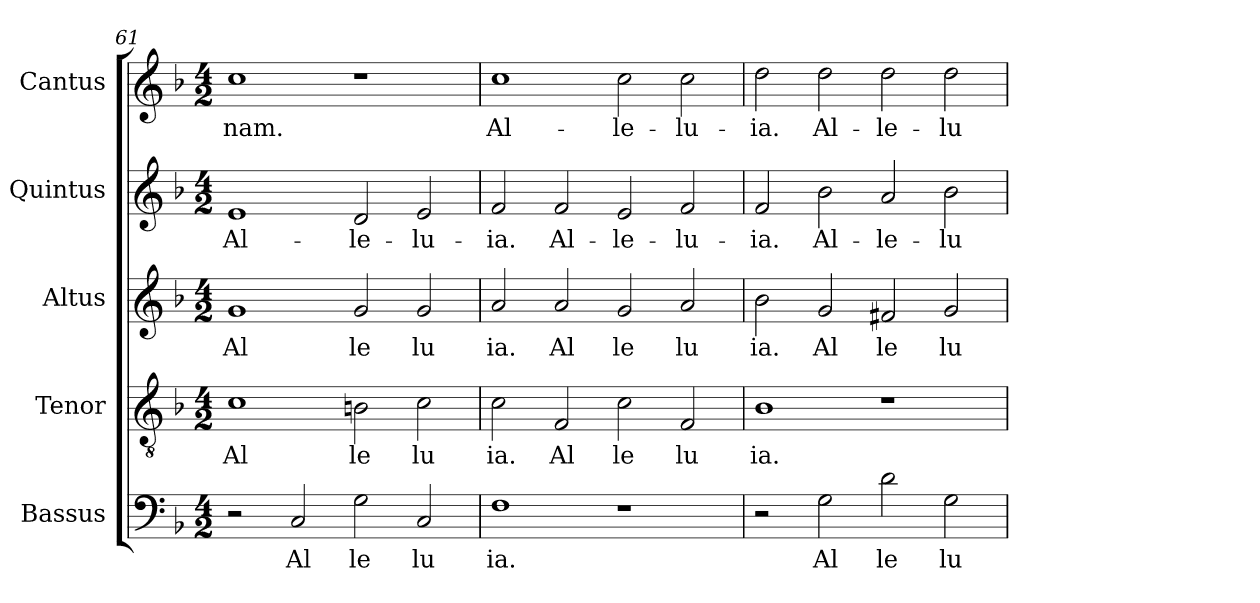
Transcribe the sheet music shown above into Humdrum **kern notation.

**kern	**text	**kern	**text	**kern	**text	**kern	**text	**kern	**text
*part5	*part5	*part4	*part4	*part3	*part3	*part2	*part2	*part1	*part1
*staff5	*staff5	*staff4	*staff4	*staff3	*staff3	*staff2	*staff2	*staff1	*staff1
*I"Bassus	*	*I"Tenor	*	*I"Altus	*	*I"Quintus	*	*I"Cantus	*
*clefF4	*	*clefGv2	*	*clefG2	*	*clefG2	*	*clefG2	*
*k[b-]	*	*k[b-]	*	*k[b-]	*	*k[b-]	*	*k[b-]	*
*F:	*	*F:	*	*F:	*	*F:	*	*F:	*
*M4/2	*	*M4/2	*	*M4/2	*	*M4/2	*	*M4/2	*
=61	=61	=61	=61	=61	=61	=61	=61	=61	=61
!	!	!	!LO:LY:b:cj	!	!LO:LY:b:cj	!	!LO:LY:b:cj	!	!LO:LY:b:cj
2r	.	1c	Al	1g	Al	1e	Al-	1cc	-nam.
!	!LO:LY:b:cj	!	!	!	!	!	!	!	!
2C/	Al	.	.	.	.	.	.	.	.
!	!LO:LY:b:cj	!	!LO:LY:b:cj	!	!LO:LY:b:cj	!	!LO:LY:b:cj	!	!
2G\	le	2Bn\	le	2g/	le	2d/	-le-	1r	.
!	!LO:LY:b:cj	!	!LO:LY:b:cj	!	!LO:LY:b:cj	!	!LO:LY:b:cj	!	!
2C/	lu	2c\	lu	2g/	lu	2e/	-lu-	.	.
=62	=62	=62	=62	=62	=62	=62	=62	=62	=62
!	!LO:LY:b:cj	!	!LO:LY:b:cj	!	!LO:LY:b:cj	!	!LO:LY:b:cj	!	!LO:LY:b:cj
1F	ia.	2c\	ia.	2a/	ia.	2f/	-ia.	1cc	Al-
!	!	!	!LO:LY:b:cj	!	!LO:LY:b:cj	!	!LO:LY:b:cj	!	!
.	.	2F/	Al	2a/	Al	2f/	Al-	.	.
!	!	!	!LO:LY:b:cj	!	!LO:LY:b:cj	!	!LO:LY:b:cj	!	!LO:LY:b:cj
1r	.	2c\	le	2g/	le	2e/	-le-	2cc\	-le-
!	!	!	!LO:LY:b:cj	!	!LO:LY:b:cj	!	!LO:LY:b:cj	!	!LO:LY:b:cj
.	.	2F/	lu	2a/	lu	2f/	-lu-	2cc\	-lu-
=63	=63	=63	=63	=63	=63	=63	=63	=63	=63
!	!	!	!LO:LY:b:cj	!	!LO:LY:b:cj	!	!LO:LY:b:cj	!	!LO:LY:b:cj
2r	.	1B-	ia.	2b-\	ia.	2f/	-ia.	2dd\	-ia.
!	!LO:LY:b:cj	!	!	!	!LO:LY:b:cj	!	!LO:LY:b:cj	!	!LO:LY:b:cj
2G\	Al	.	.	2g/	Al	2b-\	Al-	2dd\	Al-
!	!LO:LY:b:cj	!	!	!	!LO:LY:b:cj	!	!LO:LY:b:cj	!	!LO:LY:b:cj
2d\	le	1r	.	2f#X/	le	2a/	-le-	2dd\	-le-
!	!LO:LY:b:cj	!	!	!	!LO:LY:b:cj	!	!LO:LY:b:cj	!	!LO:LY:b:cj
2G\	lu	.	.	2g/	lu	2b-\	-lu-	2dd\	-lu-
=	=	=	=	=	=	=	=	=	=
*-	*-	*-	*-	*-	*-	*-	*-	*-	*-
